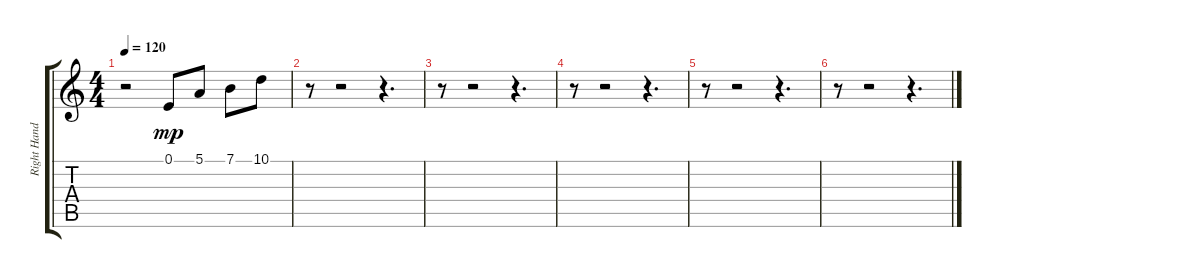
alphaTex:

\track ("Right Hand - G Major - 2nd part" "Right Hand") {instrument violin}
\staff {score tabs}
\tuning (E4 B3 G3 D3 A2 E2) {hide}
\ts (4 4)
\tempo 120
\clef g2
\ks c
r.2{dy mp} 0.1.8 5.1.8 7.1.8 10.1.8 |
r.8 r.2 r.4{d} |
r.8 r.2 r.4{d} |
r.8 r.2 r.4{d} |
r.8 r.2 r.4{d} |
r.8 r.2 r.4{d}
